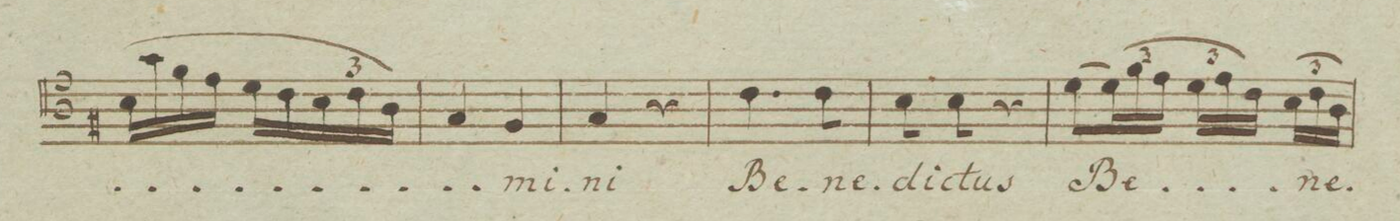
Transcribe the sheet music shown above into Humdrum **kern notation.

**kern	**text	**dynam
*I"Tenore.	*	*
*clefC4	*	*
*k[f#]	*	*
*met(c)	*	*
*M2/4	*	*
(16B\LL	.	.
16g\	.	.
16f#\	.	.
16e\JJ	.	.
16d\LL	.	.
16c\	.	.
24B\	.	.
24c\	.	.
24A\JJ)	.	.
=165	=165	=165
4G/	.	.
4F#/	-mi-	.
=166	=166	=166
4G/	-ni	.
4r	.	.
=167	=167	=167
4.c\	-Be-	.
8c\	-ne-	.
=168	=168	=168
8B\	-di-	.
8B\	-ctus	.
4r	.	.
=169	=169	=169
[8d\L	Be-	.
24d\L]	.	.
(24f#\	.	.
24e\JJ	.	.
24d\LL	.	.
24e\	.	.
24c\JJ)	.	.
(24B\LL	-ne-	.
24c\	.	.
24A\JJ)	.	.
=170	=170	=170
*-	*-	*-
